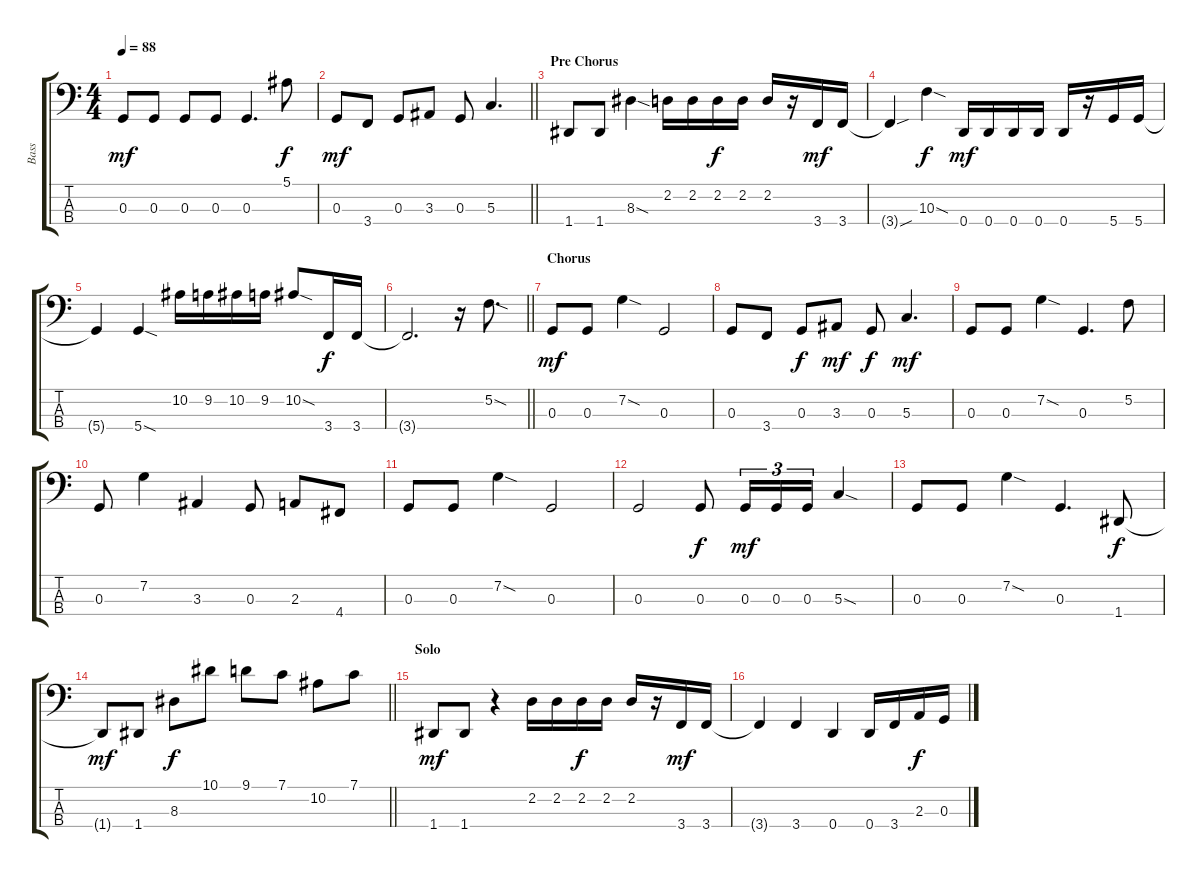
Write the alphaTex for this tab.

\track ("Bass" "Bass") {instrument electricbassfinger}
\staff {score tabs}
\tuning (F2 C2 G1 D1) {hide}
\ts (4 4)
\tempo 88
\clef f4
\ks c
0.3.8{dy mf} 0.3.8 0.3.8 0.3.8 0.3.4{d} 5.1.8{dy f} |
\barLineRight lightlight
0.3.8{dy mf} 3.4.8 0.3.8 3.3.8 0.3.8 5.3.4{d} |
\section ("" "Pre Chorus")
1.4.8 1.4.8 8.3{sod}.4 2.2.16 2.2.16 2.2.16{dy f} 2.2.16 2.2.16 r.16 3.4.16{dy mf} 3.4.16 |
3.4{sou t}.4 10.3{sod}.4{dy f} 0.4.16{dy mf} 0.4.16 0.4.16 0.4.16 0.4.16 r.16 5.4.16 5.4.16 |
5.4{t}.4 5.4{sod}.4 10.2.16 9.2.16 10.2.16 9.2.16 10.2{sod}.8 3.4.16{dy f} 3.4.16 |
\barLineRight lightlight
3.4{t}.2{d} r.16 5.2{sod}.8{d} |
\section ("" "Chorus")
0.3.8{dy mf} 0.3.8 7.2{sod}.4 0.3.2 |
0.3.8 3.4.8 0.3.8{dy f} 3.3.8{dy mf} 0.3.8{dy f} 5.3.4{d dy mf} |
0.3.8 0.3.8 7.2{sod}.4 0.3.4{d} 5.2.8 |
0.3.8 7.2.4 3.3.4 0.3.8 2.3.8 4.4.8 |
0.3.8 0.3.8 7.2{sod}.4 0.3.2 |
0.3.2 0.3.8{dy f} 0.3.16{tu (3 2) dy mf} 0.3.16{tu (3 2)} 0.3.16{tu (3 2)} 5.3{sod}.4 |
0.3.8 0.3.8 7.2{sod}.4 0.3.4{d} 1.4.8{dy f} |
\barLineRight lightlight
1.4{t}.8{dy mf} 1.4.8 8.3.8{dy f} 10.1.8 9.1.8 7.1.8 10.2.8 7.1.8 |
\section ("" "Solo")
1.4.8{dy mf} 1.4.8 r.4 2.2.16 2.2.16 2.2.16{dy f} 2.2.16 2.2.16 r.16 3.4.16{dy mf} 3.4.16 |
3.4{t}.4 3.4.4 0.4.4 0.4.16 3.4.16 2.3.16{dy f} 0.3.16
